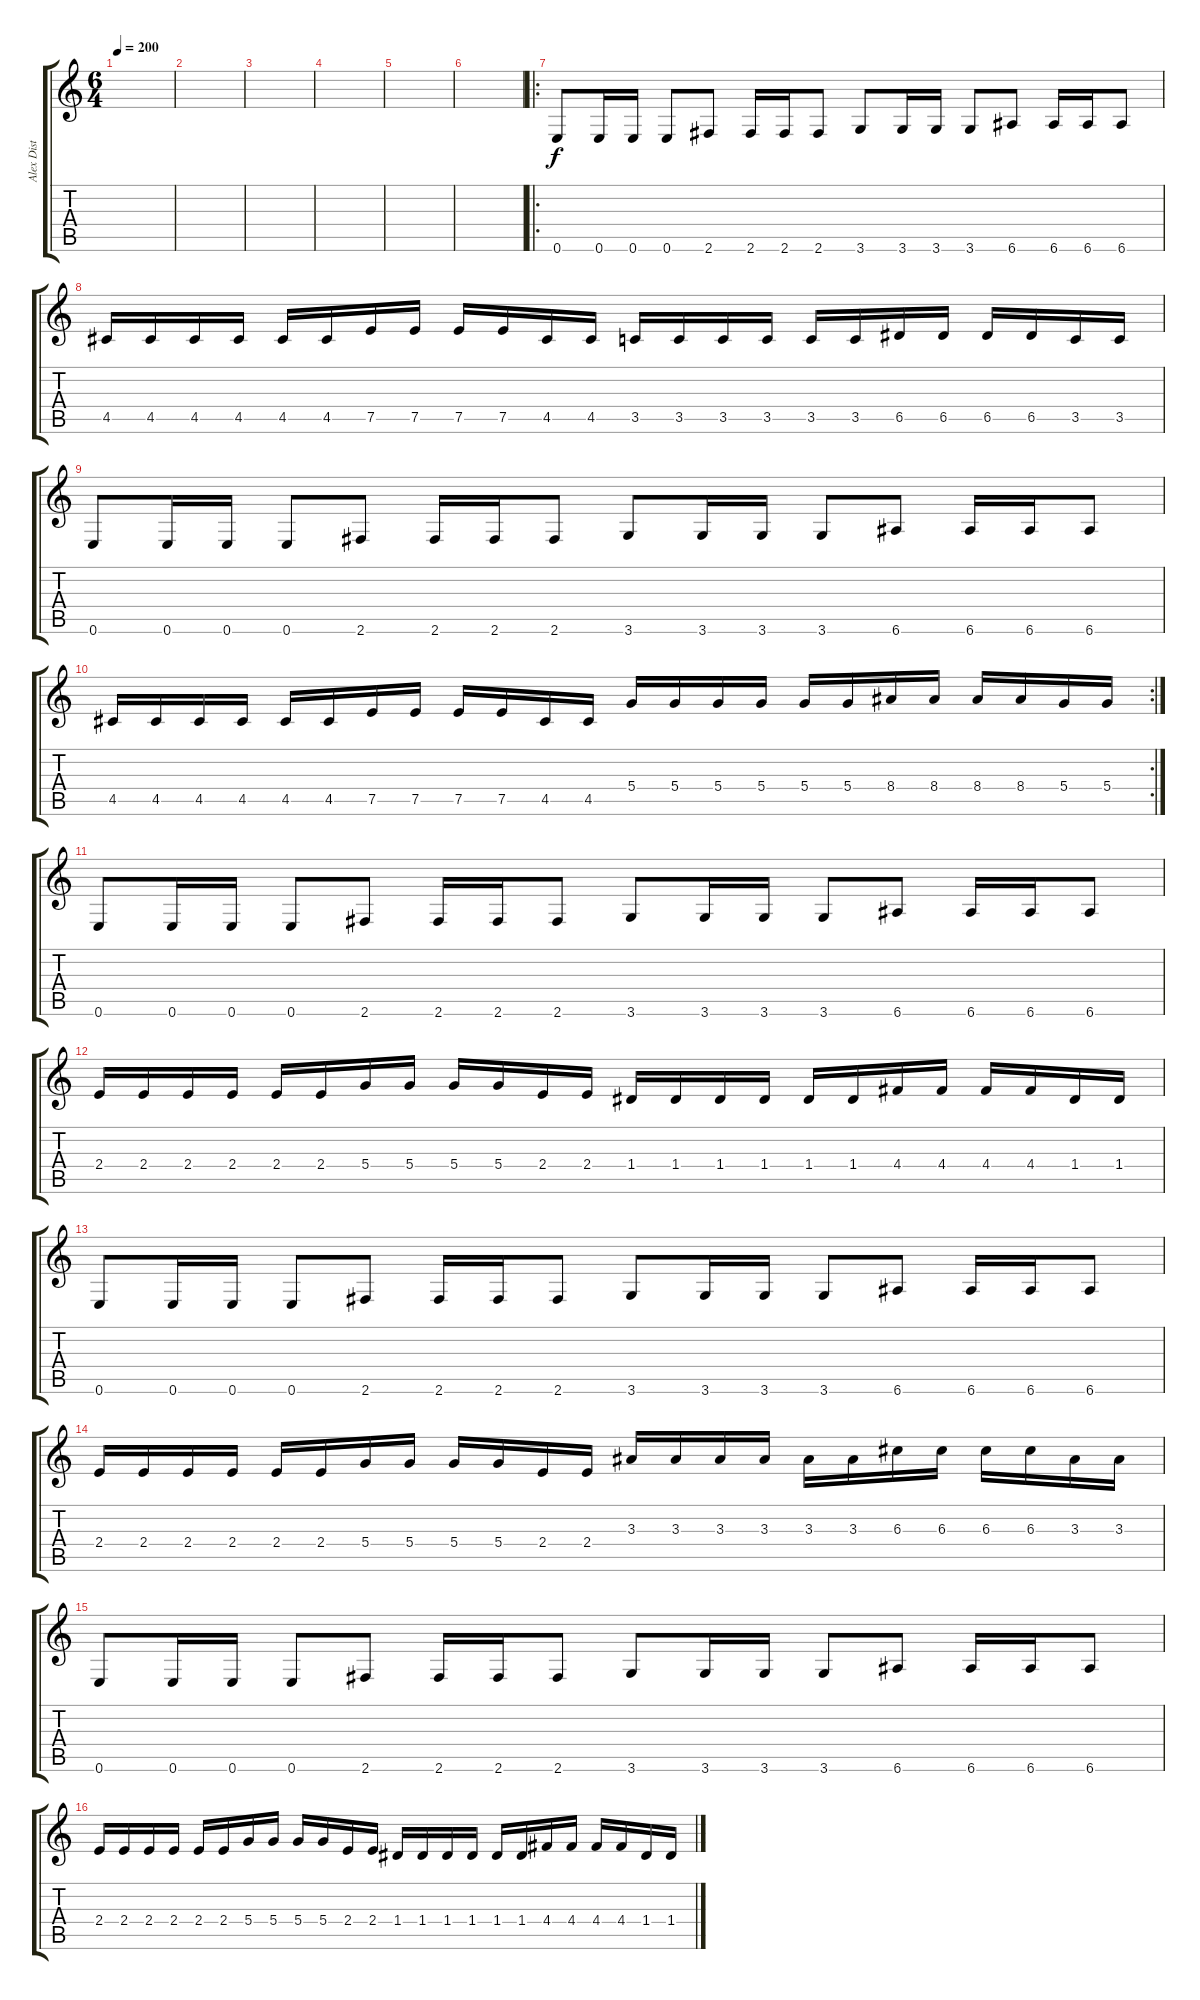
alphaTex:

\track ("Alex Dist" "Alex Dist") {instrument distortionguitar}
\staff {score tabs}
\tuning (E4 B3 G3 D3 A2 E2) {hide}
\ts (6 4)
\tempo 200
\clef g2
\ks c
|
|
|
|
|
|
\ro
0.6.8{volume 13 instrument distortionguitar} 0.6.16 0.6.16 0.6.8 2.6.8 2.6.16 2.6.16 2.6.8 3.6.8 3.6.16 3.6.16 3.6.8 6.6.8 6.6.16 6.6.16 6.6.8 |
4.5.16 4.5.16 4.5.16 4.5.16 4.5.16 4.5.16 7.5.16 7.5.16 7.5.16 7.5.16 4.5.16 4.5.16 3.5.16 3.5.16 3.5.16 3.5.16 3.5.16 3.5.16 6.5.16 6.5.16 6.5.16 6.5.16 3.5.16 3.5.16 |
0.6.8 0.6.16 0.6.16 0.6.8 2.6.8 2.6.16 2.6.16 2.6.8 3.6.8 3.6.16 3.6.16 3.6.8 6.6.8 6.6.16 6.6.16 6.6.8 |
\rc 2
4.5.16 4.5.16 4.5.16 4.5.16 4.5.16 4.5.16 7.5.16 7.5.16 7.5.16 7.5.16 4.5.16 4.5.16 5.4.16 5.4.16 5.4.16 5.4.16 5.4.16 5.4.16 8.4.16 8.4.16 8.4.16 8.4.16 5.4.16 5.4.16 |
0.6.8{volume 13 instrument distortionguitar} 0.6.16 0.6.16 0.6.8 2.6.8 2.6.16 2.6.16 2.6.8 3.6.8 3.6.16 3.6.16 3.6.8 6.6.8 6.6.16 6.6.16 6.6.8 |
2.4.16 2.4.16 2.4.16 2.4.16 2.4.16 2.4.16 5.4.16 5.4.16 5.4.16 5.4.16 2.4.16 2.4.16 1.4.16 1.4.16 1.4.16 1.4.16 1.4.16 1.4.16 4.4.16 4.4.16 4.4.16 4.4.16 1.4.16 1.4.16 |
0.6.8 0.6.16 0.6.16 0.6.8 2.6.8 2.6.16 2.6.16 2.6.8 3.6.8 3.6.16 3.6.16 3.6.8 6.6.8 6.6.16 6.6.16 6.6.8 |
2.4.16 2.4.16 2.4.16 2.4.16 2.4.16 2.4.16 5.4.16 5.4.16 5.4.16 5.4.16 2.4.16 2.4.16 3.3.16 3.3.16 3.3.16 3.3.16 3.3.16 3.3.16 6.3.16 6.3.16 6.3.16 6.3.16 3.3.16 3.3.16 |
0.6.8{volume 13 instrument distortionguitar} 0.6.16 0.6.16 0.6.8 2.6.8 2.6.16 2.6.16 2.6.8 3.6.8 3.6.16 3.6.16 3.6.8 6.6.8 6.6.16 6.6.16 6.6.8 |
2.4.16 2.4.16 2.4.16 2.4.16 2.4.16 2.4.16 5.4.16 5.4.16 5.4.16 5.4.16 2.4.16 2.4.16 1.4.16 1.4.16 1.4.16 1.4.16 1.4.16 1.4.16 4.4.16 4.4.16 4.4.16 4.4.16 1.4.16 1.4.16
